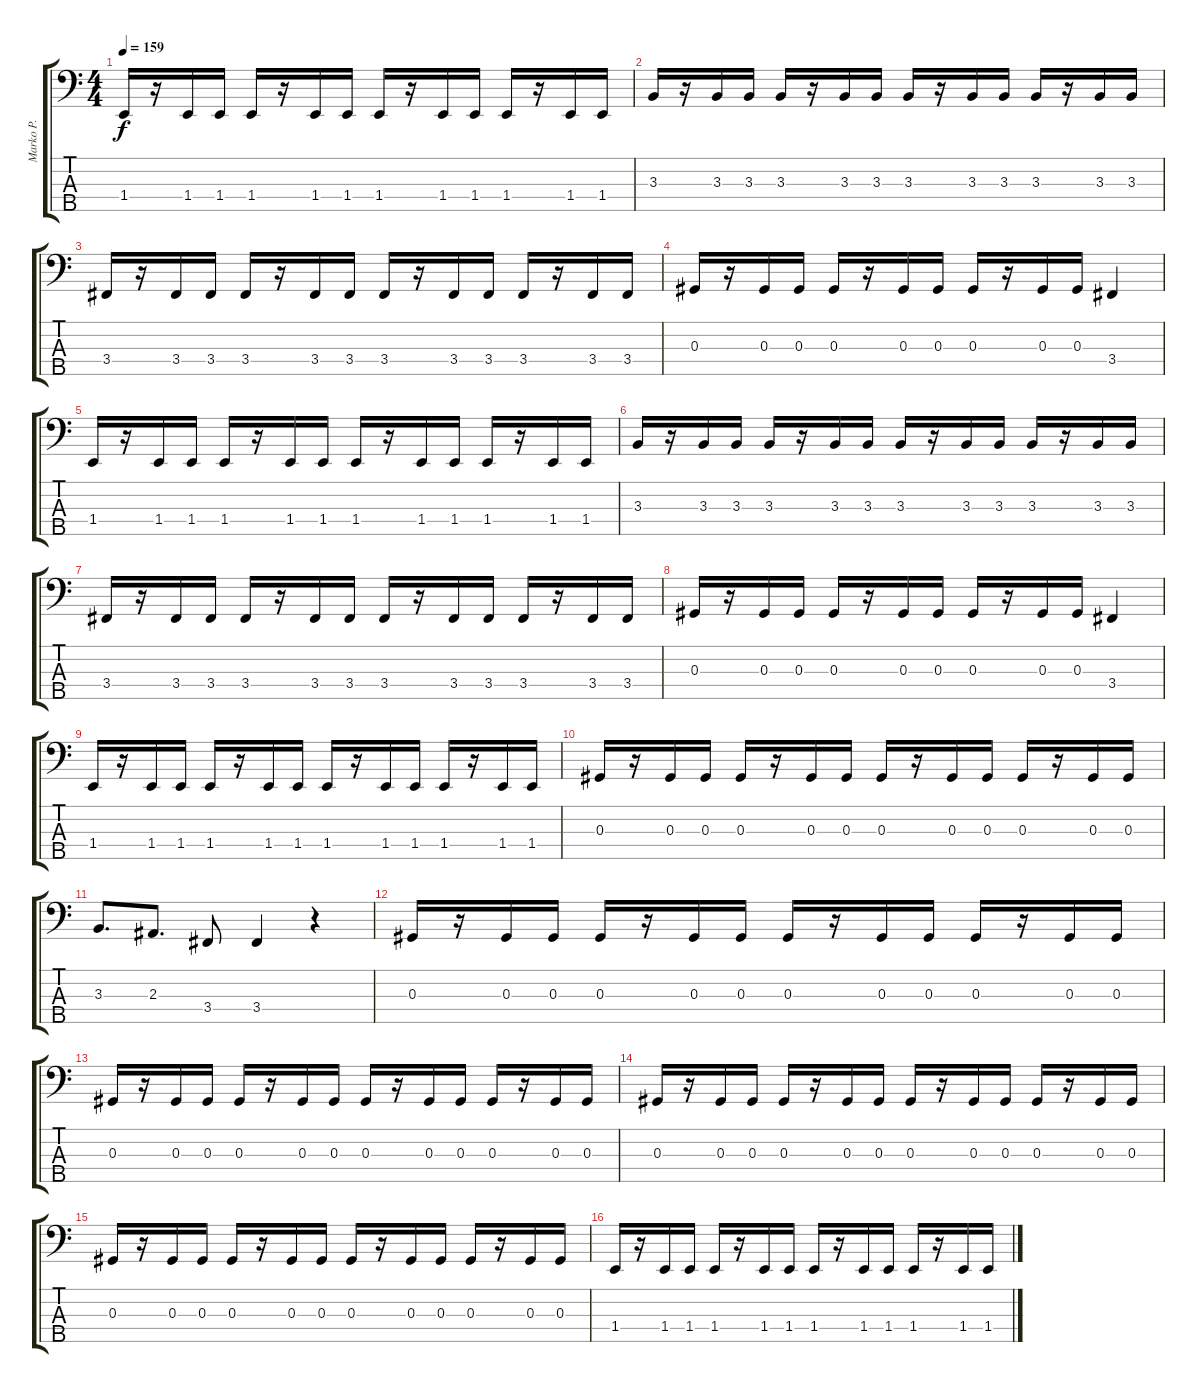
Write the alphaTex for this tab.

\track ("Marko P." "Marko P.") {instrument electricbassfinger}
\staff {score tabs}
\tuning (Gb2 Db2 Ab1 Eb1 Bb0) {hide}
\ts (4 4)
\tempo 159
\clef f4
\ks c
1.4.16{dy f} r.16 1.4.16 1.4.16 1.4.16 r.16 1.4.16 1.4.16 1.4.16 r.16 1.4.16 1.4.16 1.4.16 r.16 1.4.16 1.4.16 |
3.3.16 r.16 3.3.16 3.3.16 3.3.16 r.16 3.3.16 3.3.16 3.3.16 r.16 3.3.16 3.3.16 3.3.16 r.16 3.3.16 3.3.16 |
3.4.16 r.16 3.4.16 3.4.16 3.4.16 r.16 3.4.16 3.4.16 3.4.16 r.16 3.4.16 3.4.16 3.4.16 r.16 3.4.16 3.4.16 |
0.3.16 r.16 0.3.16 0.3.16 0.3.16 r.16 0.3.16 0.3.16 0.3.16 r.16 0.3.16 0.3.16 3.4.4 |
1.4.16 r.16 1.4.16 1.4.16 1.4.16 r.16 1.4.16 1.4.16 1.4.16 r.16 1.4.16 1.4.16 1.4.16 r.16 1.4.16 1.4.16 |
3.3.16 r.16 3.3.16 3.3.16 3.3.16 r.16 3.3.16 3.3.16 3.3.16 r.16 3.3.16 3.3.16 3.3.16 r.16 3.3.16 3.3.16 |
3.4.16 r.16 3.4.16 3.4.16 3.4.16 r.16 3.4.16 3.4.16 3.4.16 r.16 3.4.16 3.4.16 3.4.16 r.16 3.4.16 3.4.16 |
0.3.16 r.16 0.3.16 0.3.16 0.3.16 r.16 0.3.16 0.3.16 0.3.16 r.16 0.3.16 0.3.16 3.4.4 |
1.4.16 r.16 1.4.16 1.4.16 1.4.16 r.16 1.4.16 1.4.16 1.4.16 r.16 1.4.16 1.4.16 1.4.16 r.16 1.4.16 1.4.16 |
0.3.16 r.16 0.3.16 0.3.16 0.3.16 r.16 0.3.16 0.3.16 0.3.16 r.16 0.3.16 0.3.16 0.3.16 r.16 0.3.16 0.3.16 |
3.3.8{d} 2.3.8{d} 3.4.8 3.4.4 r.4 |
0.3.16 r.16 0.3.16 0.3.16 0.3.16 r.16 0.3.16 0.3.16 0.3.16 r.16 0.3.16 0.3.16 0.3.16 r.16 0.3.16 0.3.16 |
0.3.16 r.16 0.3.16 0.3.16 0.3.16 r.16 0.3.16 0.3.16 0.3.16 r.16 0.3.16 0.3.16 0.3.16 r.16 0.3.16 0.3.16 |
0.3.16 r.16 0.3.16 0.3.16 0.3.16 r.16 0.3.16 0.3.16 0.3.16 r.16 0.3.16 0.3.16 0.3.16 r.16 0.3.16 0.3.16 |
0.3.16 r.16 0.3.16 0.3.16 0.3.16 r.16 0.3.16 0.3.16 0.3.16 r.16 0.3.16 0.3.16 0.3.16 r.16 0.3.16 0.3.16 |
1.4.16 r.16 1.4.16 1.4.16 1.4.16 r.16 1.4.16 1.4.16 1.4.16 r.16 1.4.16 1.4.16 1.4.16 r.16 1.4.16 1.4.16
